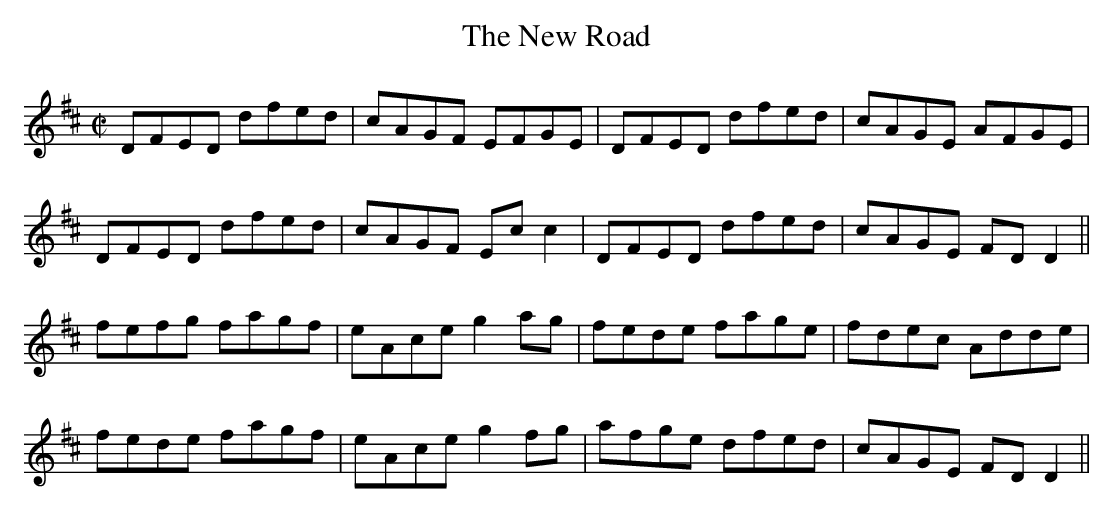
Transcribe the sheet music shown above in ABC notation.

X:1
T: The New Road
M: C|
L: 1/8
K: D
DFED dfed|cAGF EFGE|DFED dfed|cAGE AFGE|
DFED dfed|cAGF Ecc2|DFED dfed|cAGE FDD2||
fefg fagf|eAceg2ag|fede fage|fdec Adde|
fede fagf|eAceg2fg|afge dfed|cAGE FDD2||
